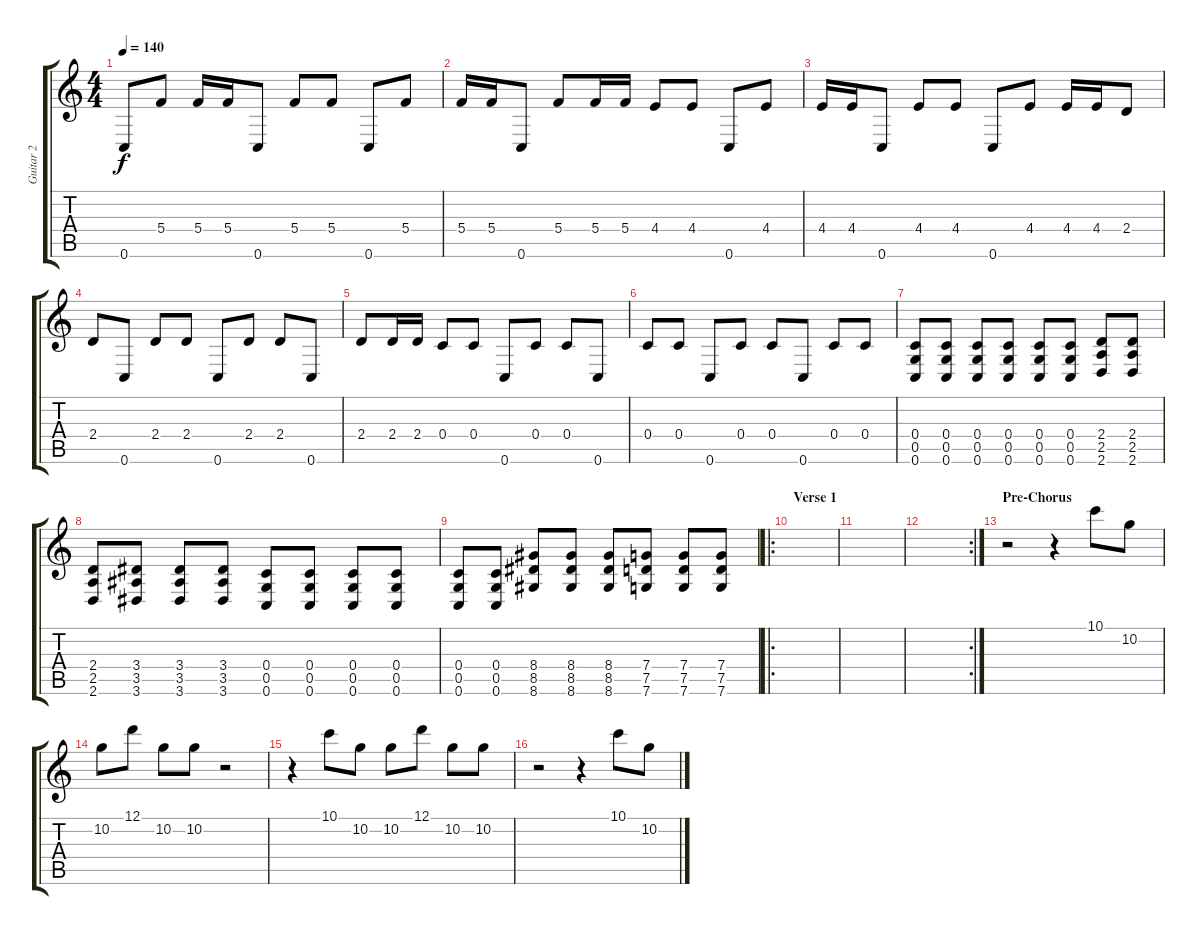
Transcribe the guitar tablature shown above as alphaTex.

\track ("Guitar 2" "Guitar 2") {instrument distortionguitar}
\staff {score tabs}
\tuning (D4 A3 F3 C3 G2 C2) {hide}
\ts (4 4)
\tempo 140
\clef g2
\ks c
0.6.8{dy f instrument distortionguitar} 5.4.8 5.4.16 5.4.16 0.6.8 5.4.8 5.4.8 0.6.8 5.4.8 |
5.4.16 5.4.16 0.6.8 5.4.8 5.4.16 5.4.16 4.4.8 4.4.8 0.6.8 4.4.8 |
4.4.16 4.4.16 0.6.8 4.4.8 4.4.8 0.6.8 4.4.8 4.4.16 4.4.16 2.4.8 |
2.4.8 0.6.8 2.4.8 2.4.8 0.6.8 2.4.8 2.4.8 0.6.8 |
2.4.8 2.4.16 2.4.16 0.4.8 0.4.8 0.6.8 0.4.8 0.4.8 0.6.8 |
0.4.8 0.4.8 0.6.8 0.4.8 0.4.8 0.6.8 0.4.8 0.4.8 |
(0.4 0.5 0.6).8 (0.4 0.5 0.6).8 (0.4 0.5 0.6).8 (0.4 0.5 0.6).8 (0.4 0.5 0.6).8 (0.4 0.5 0.6).8 (2.4 2.5 2.6).8 (2.4 2.5 2.6).8 |
(2.4 2.5 2.6).8 (3.4 3.5 3.6).8 (3.4 3.5 3.6).8 (3.4 3.5 3.6).8 (0.4 0.5 0.6).8 (0.4 0.5 0.6).8 (0.4 0.5 0.6).8 (0.4 0.5 0.6).8 |
(0.4 0.5 0.6).8 (0.4 0.5 0.6).8 (8.4 8.5 8.6).8 (8.4 8.5 8.6).8 (8.4 8.5 8.6).8 (7.4 7.5 7.6).8 (7.4 7.5 7.6).8 (7.4 7.5 7.6).8 |
\ro
\section ("" "Verse 1")
|
|
\rc 2
|
\section ("" "Pre-Chorus")
r.2{instrument overdrivenguitar} r.4 10.1.8 10.2.8 |
10.2.8 12.1.8 10.2.8 10.2.8 r.2 |
r.4 10.1.8 10.2.8 10.2.8 12.1.8 10.2.8 10.2.8 |
r.2 r.4 10.1.8 10.2.8
